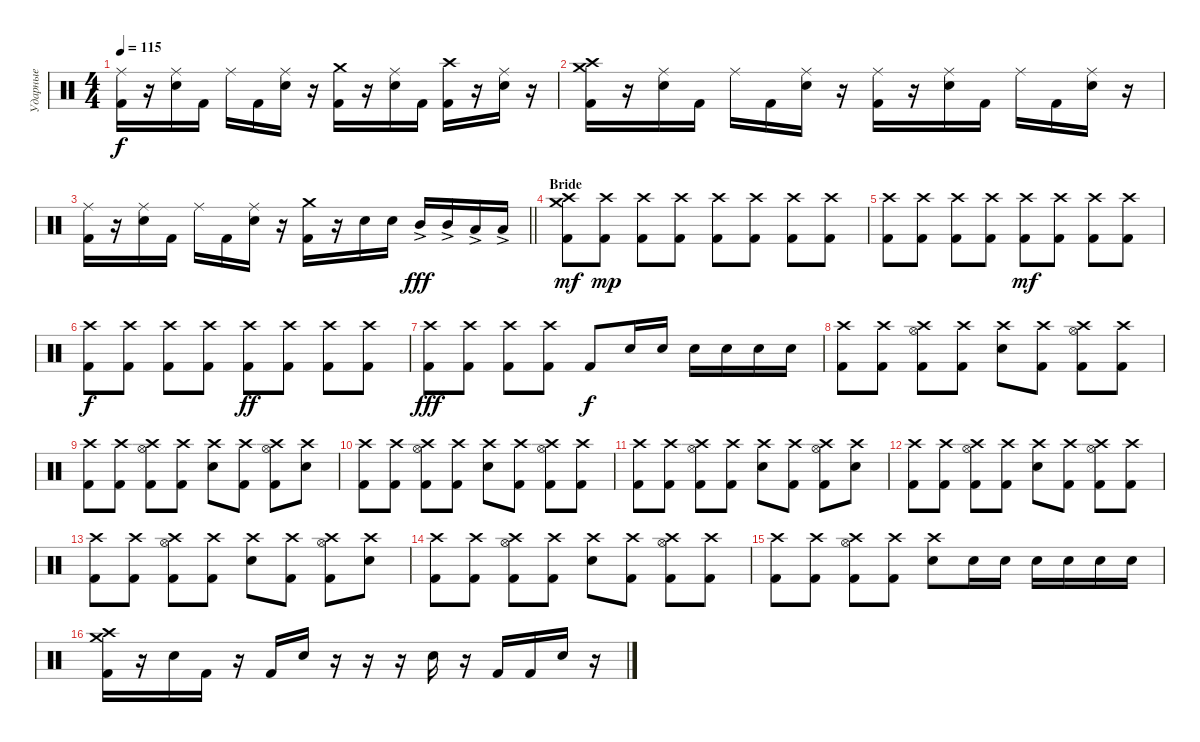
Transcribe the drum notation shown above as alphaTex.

\track ("Ударные" "Ударные") {instrument percussion}
\staff {score}
\articulation defaults
\ts (4 4)
\tempo 115
\clef neutral
\ks c
("Ride (middle)" "Kick (hit) 2").16{dy f} r.16 ("Ride (middle)" "Electric Snare (hit)").16 "Kick (hit) 2".16 "Ride (middle)".16 "Kick (hit) 2".16 ("Ride (middle)" "Electric Snare (hit)").16 r.16 ("Crash medium (hit)" "Kick (hit) 2").16 r.16 ("Ride (middle)" "Electric Snare (hit)").16 "Kick (hit) 2".16 ("Crash high (hit)" "Kick (hit) 2").16 r.16 ("Ride (middle)" "Electric Snare (hit)").16 r.16 |
("Crash high (hit)" "Crash medium (hit)" "Kick (hit) 2").16 r.16 ("Ride (middle)" "Electric Snare (hit)").16 "Kick (hit) 2".16 "Ride (middle)".16 "Kick (hit) 2".16 ("Ride (middle)" "Electric Snare (hit)").16 r.16 ("Ride (middle)" "Kick (hit) 2").16 r.16 ("Ride (middle)" "Electric Snare (hit)").16 "Kick (hit) 2".16 "Ride (middle)".16 "Kick (hit) 2".16 ("Ride (middle)" "Electric Snare (hit)").16 r.16 |
\barLineRight lightlight
("Ride (middle)" "Kick (hit) 2").16 r.16 ("Ride (middle)" "Electric Snare (hit)").16 "Kick (hit) 2".16 "Ride (middle)".16 "Kick (hit) 2".16 ("Ride (middle)" "Electric Snare (hit)").16 r.16 ("Crash medium (hit)" "Kick (hit) 2").16 r.16 "Electric Snare (hit)".16 "Electric Snare (hit)".16 "Mid Tom (hit)"{ac}.16{dy fff} "Mid Tom (hit)"{ac}.16 "Low Tom (hit)"{ac}.16 "Low Tom (hit)"{ac}.16 |
\section ("" "Bride")
("Crash high (hit)" "Crash medium (hit)" "Kick (hit) 2").8{dy mf} ("Crash high (hit)" "Kick (hit) 2").8{dy mp} ("Crash high (hit)" "Kick (hit) 2").8 ("Crash high (hit)" "Kick (hit) 2").8 ("Crash high (hit)" "Kick (hit) 2").8 ("Crash high (hit)" "Kick (hit) 2").8 ("Crash high (hit)" "Kick (hit) 2").8 ("Crash high (hit)" "Kick (hit) 2").8 |
("Crash high (hit)" "Kick (hit) 2").8 ("Crash high (hit)" "Kick (hit) 2").8 ("Crash high (hit)" "Kick (hit) 2").8 ("Crash high (hit)" "Kick (hit) 2").8 ("Crash high (hit)" "Kick (hit) 2").8{dy mf} ("Crash high (hit)" "Kick (hit) 2").8 ("Crash high (hit)" "Kick (hit) 2").8 ("Crash high (hit)" "Kick (hit) 2").8 |
("Crash high (hit)" "Kick (hit) 2").8{dy f} ("Crash high (hit)" "Kick (hit) 2").8 ("Crash high (hit)" "Kick (hit) 2").8 ("Crash high (hit)" "Kick (hit) 2").8 ("Crash high (hit)" "Kick (hit) 2").8{dy ff} ("Crash high (hit)" "Kick (hit) 2").8 ("Crash high (hit)" "Kick (hit) 2").8 ("Crash high (hit)" "Kick (hit) 2").8 |
("Crash high (hit)" "Kick (hit) 2").8{dy fff} ("Crash high (hit)" "Kick (hit) 2").8 ("Crash high (hit)" "Kick (hit) 2").8 ("Crash high (hit)" "Kick (hit) 2").8 "Kick (hit) 2".8{dy f} "Electric Snare (hit)".16 "Electric Snare (hit)".16 "Electric Snare (hit)".16 "Electric Snare (hit)".16 "Electric Snare (hit)".16 "Electric Snare (hit)".16 |
("Crash high (hit)" "Kick (hit) 2").8 ("Crash high (hit)" "Kick (hit) 2").8 ("Crash high (hit)" "Hi-Hat (open)" "Kick (hit) 2").8 ("Crash high (hit)" "Kick (hit) 2").8 ("Crash high (hit)" "Electric Snare (hit)").8 ("Crash high (hit)" "Kick (hit) 2").8 ("Crash high (hit)" "Hi-Hat (open)" "Kick (hit) 2").8 ("Crash high (hit)" "Kick (hit) 2").8 |
("Crash high (hit)" "Kick (hit) 2").8 ("Crash high (hit)" "Kick (hit) 2").8 ("Crash high (hit)" "Hi-Hat (open)" "Kick (hit) 2").8 ("Crash high (hit)" "Kick (hit) 2").8 ("Crash high (hit)" "Electric Snare (hit)").8 ("Crash high (hit)" "Kick (hit) 2").8 ("Crash high (hit)" "Hi-Hat (open)" "Kick (hit) 2").8 ("Crash high (hit)" "Electric Snare (hit)").8 |
("Crash high (hit)" "Kick (hit) 2").8 ("Crash high (hit)" "Kick (hit) 2").8 ("Crash high (hit)" "Hi-Hat (open)" "Kick (hit) 2").8 ("Crash high (hit)" "Kick (hit) 2").8 ("Crash high (hit)" "Electric Snare (hit)").8 ("Crash high (hit)" "Kick (hit) 2").8 ("Crash high (hit)" "Hi-Hat (open)" "Kick (hit) 2").8 ("Crash high (hit)" "Kick (hit) 2").8 |
("Crash high (hit)" "Kick (hit) 2").8 ("Crash high (hit)" "Kick (hit) 2").8 ("Crash high (hit)" "Hi-Hat (open)" "Kick (hit) 2").8 ("Crash high (hit)" "Kick (hit) 2").8 ("Crash high (hit)" "Electric Snare (hit)").8 ("Crash high (hit)" "Kick (hit) 2").8 ("Crash high (hit)" "Hi-Hat (open)" "Kick (hit) 2").8 ("Crash high (hit)" "Electric Snare (hit)").8 |
("Crash high (hit)" "Kick (hit) 2").8 ("Crash high (hit)" "Kick (hit) 2").8 ("Crash high (hit)" "Hi-Hat (open)" "Kick (hit) 2").8 ("Crash high (hit)" "Kick (hit) 2").8 ("Crash high (hit)" "Electric Snare (hit)").8 ("Crash high (hit)" "Kick (hit) 2").8 ("Crash high (hit)" "Hi-Hat (open)" "Kick (hit) 2").8 ("Crash high (hit)" "Kick (hit) 2").8 |
("Crash high (hit)" "Kick (hit) 2").8 ("Crash high (hit)" "Kick (hit) 2").8 ("Crash high (hit)" "Hi-Hat (open)" "Kick (hit) 2").8 ("Crash high (hit)" "Kick (hit) 2").8 ("Crash high (hit)" "Electric Snare (hit)").8 ("Crash high (hit)" "Kick (hit) 2").8 ("Crash high (hit)" "Hi-Hat (open)" "Kick (hit) 2").8 ("Crash high (hit)" "Electric Snare (hit)").8 |
("Crash high (hit)" "Kick (hit) 2").8 ("Crash high (hit)" "Kick (hit) 2").8 ("Crash high (hit)" "Hi-Hat (open)" "Kick (hit) 2").8 ("Crash high (hit)" "Kick (hit) 2").8 ("Crash high (hit)" "Electric Snare (hit)").8 ("Crash high (hit)" "Kick (hit) 2").8 ("Crash high (hit)" "Hi-Hat (open)" "Kick (hit) 2").8 ("Crash high (hit)" "Kick (hit) 2").8 |
("Crash high (hit)" "Kick (hit) 2").8 ("Crash high (hit)" "Kick (hit) 2").8 ("Crash high (hit)" "Hi-Hat (open)" "Kick (hit) 2").8 ("Crash high (hit)" "Kick (hit) 2").8 ("Crash high (hit)" "Electric Snare (hit)").8 "Electric Snare (hit)".16 "Electric Snare (hit)".16 "Electric Snare (hit)".16 "Electric Snare (hit)".16 "Electric Snare (hit)".16 "Electric Snare (hit)".16 |
("Crash high (hit)" "Crash medium (hit)" "Kick (hit) 2").16 r.16 "Electric Snare (hit)".16 "Kick (hit) 2".16 r.16 "Kick (hit) 2".16 "Electric Snare (hit)".16 r.16 r.16 r.16 "Electric Snare (hit)".16 r.16 "Kick (hit) 2".16 "Kick (hit) 2".16 "Electric Snare (hit)".16 r.16
